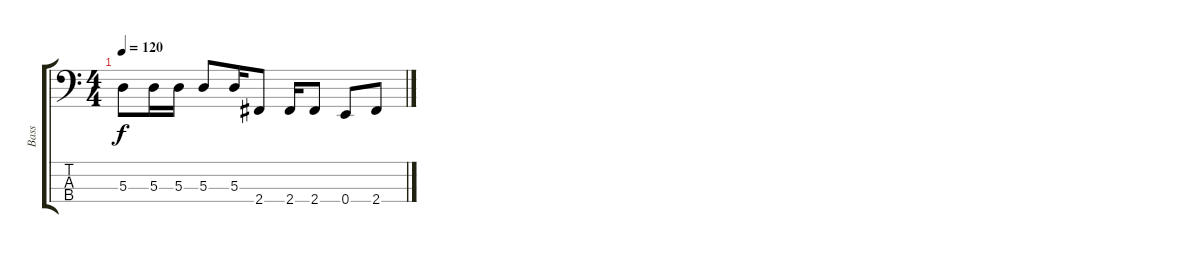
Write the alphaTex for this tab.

\track ("Bass" "Bass") {instrument electricbassfinger}
\staff {score tabs}
\tuning (G2 D2 A1 E1) {hide}
\ts (4 4)
\tempo 120
\clef f4
\ks c
5.3.8{dy f} 5.3.16 5.3.16 5.3.8 5.3.16 2.4.8 2.4.16 2.4.8 0.4.8 2.4.8
